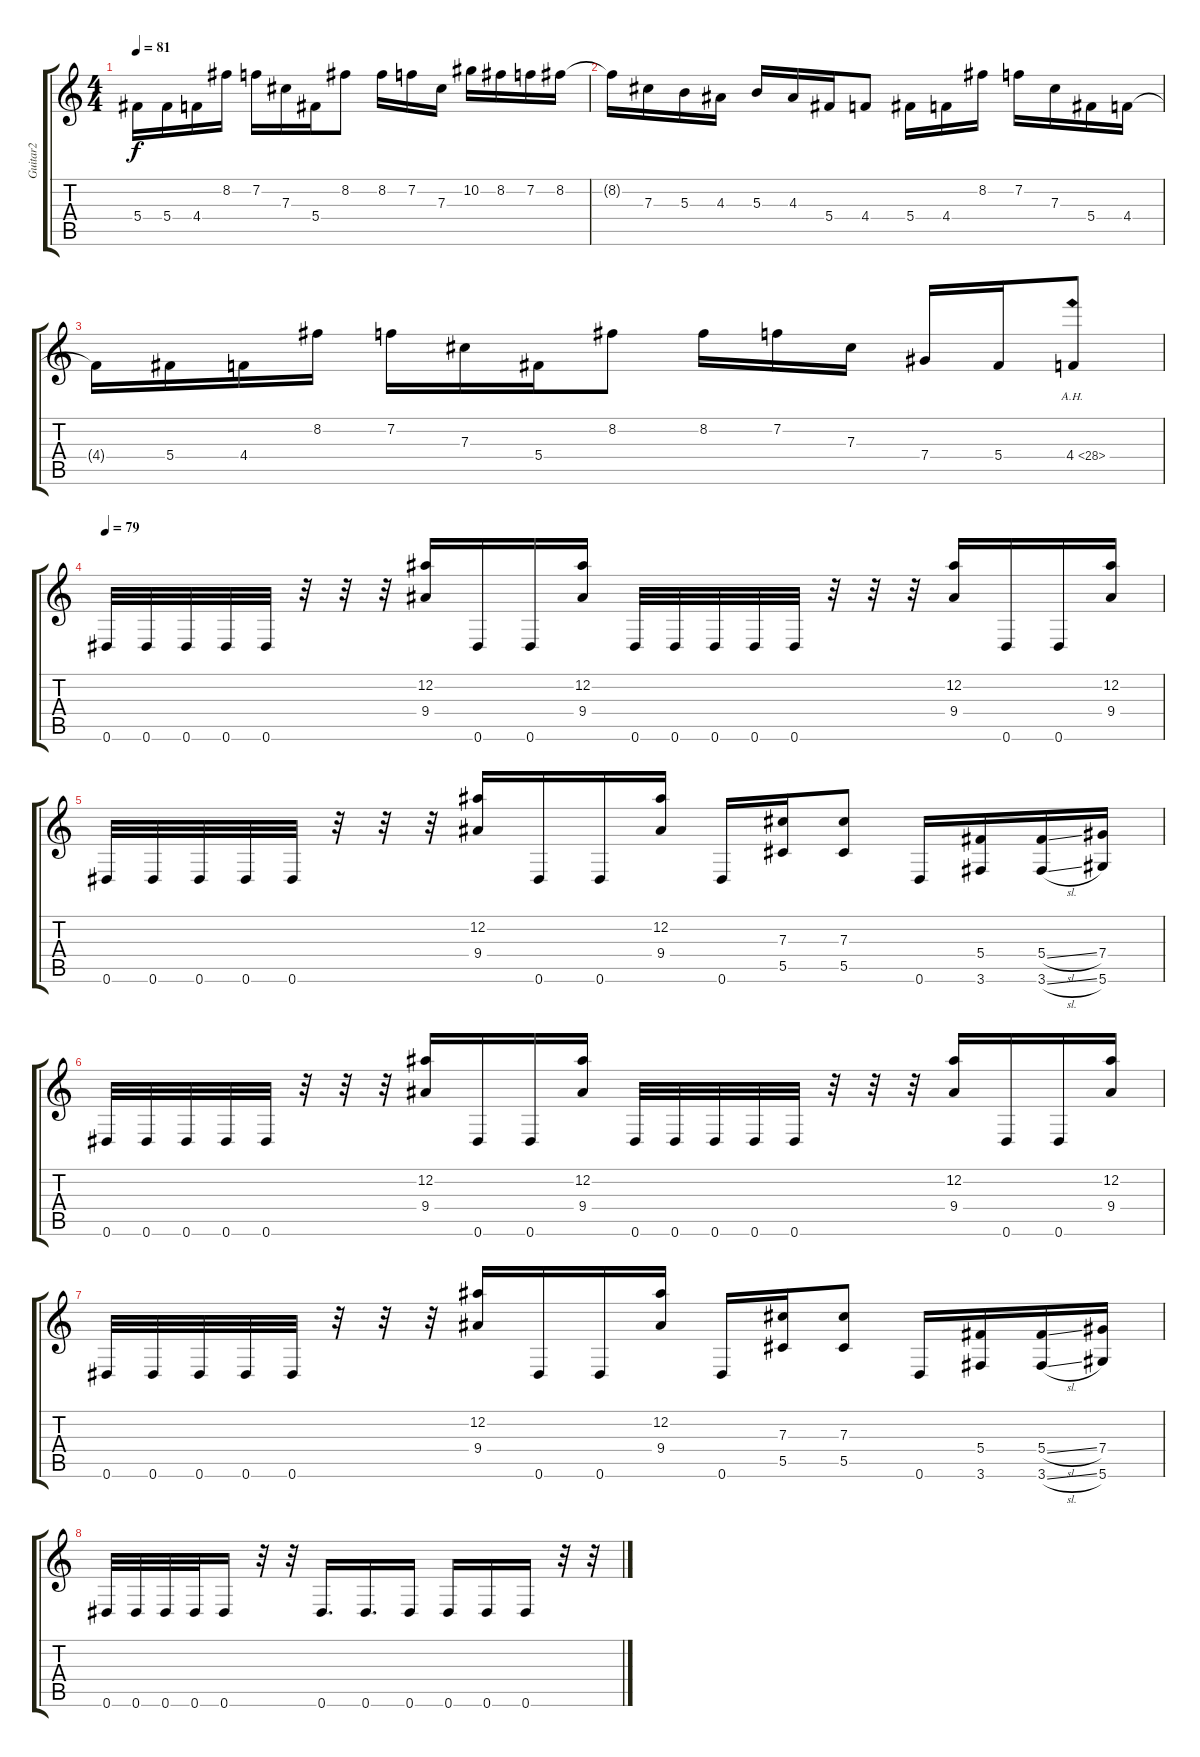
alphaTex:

\track ("Guitar2" "Guitar2") {instrument distortionguitar}
\staff {score tabs}
\tuning (Eb4 Bb3 Gb3 Db3 Ab2 Eb2) {hide}
\ts (4 4)
\tempo 81
\clef g2
\ks c
5.4{t}.16{dy f} 5.4.16 4.4.16 8.2.16 7.2.16 7.3.16 5.4.16 8.2.8 8.2.16 7.2.16 7.3.16 10.2.16 8.2.16 7.2.16 8.2.16 |
8.2{t}.16 7.3.16 5.3.16 4.3.16 5.3.16 4.3.16 5.4.16 4.4.8 5.4.16 4.4.16 8.2.16 7.2.16 7.3.16 5.4.16 4.4.16 |
4.4{t}.16 5.4.16 4.4.16 8.2.16 7.2.16 7.3.16 5.4.16 8.2.8 8.2.16 7.2.16 7.3.16 7.4.16 5.4.16 4.4{ah 24}.8 |
\tempo 79
0.6.32 0.6.32 0.6.32 0.6.32 0.6.32 r.32 r.32 r.32 (12.2 9.4).16 0.6.16 0.6.16 (12.2 9.4).16 0.6.32 0.6.32 0.6.32 0.6.32 0.6.32 r.32 r.32 r.32 (12.2 9.4).16 0.6.16 0.6.16 (12.2 9.4).16 |
0.6.32 0.6.32 0.6.32 0.6.32 0.6.32 r.32 r.32 r.32 (12.2 9.4).16 0.6.16 0.6.16 (12.2 9.4).16 0.6.16 (7.3 5.5).16 (7.3 5.5).8 0.6.16 (5.4 3.6).16 (5.4{sl} 3.6{sl}).16 (7.4 5.6).16 |
0.6.32 0.6.32 0.6.32 0.6.32 0.6.32 r.32 r.32 r.32 (12.2 9.4).16 0.6.16 0.6.16 (12.2 9.4).16 0.6.32 0.6.32 0.6.32 0.6.32 0.6.32 r.32 r.32 r.32 (12.2 9.4).16 0.6.16 0.6.16 (12.2 9.4).16 |
0.6.32 0.6.32 0.6.32 0.6.32 0.6.32 r.32 r.32 r.32 (12.2 9.4).16 0.6.16 0.6.16 (12.2 9.4).16 0.6.16 (7.3 5.5).16 (7.3 5.5).8 0.6.16 (5.4 3.6).16 (5.4{sl} 3.6{sl}).16 (7.4 5.6).16 |
0.6.32 0.6.32 0.6.32 0.6.32 0.6.16 r.32 r.32 0.6.16{d} 0.6.16{d} 0.6.16 0.6.16 0.6.16 0.6.16 r.32 r.32
